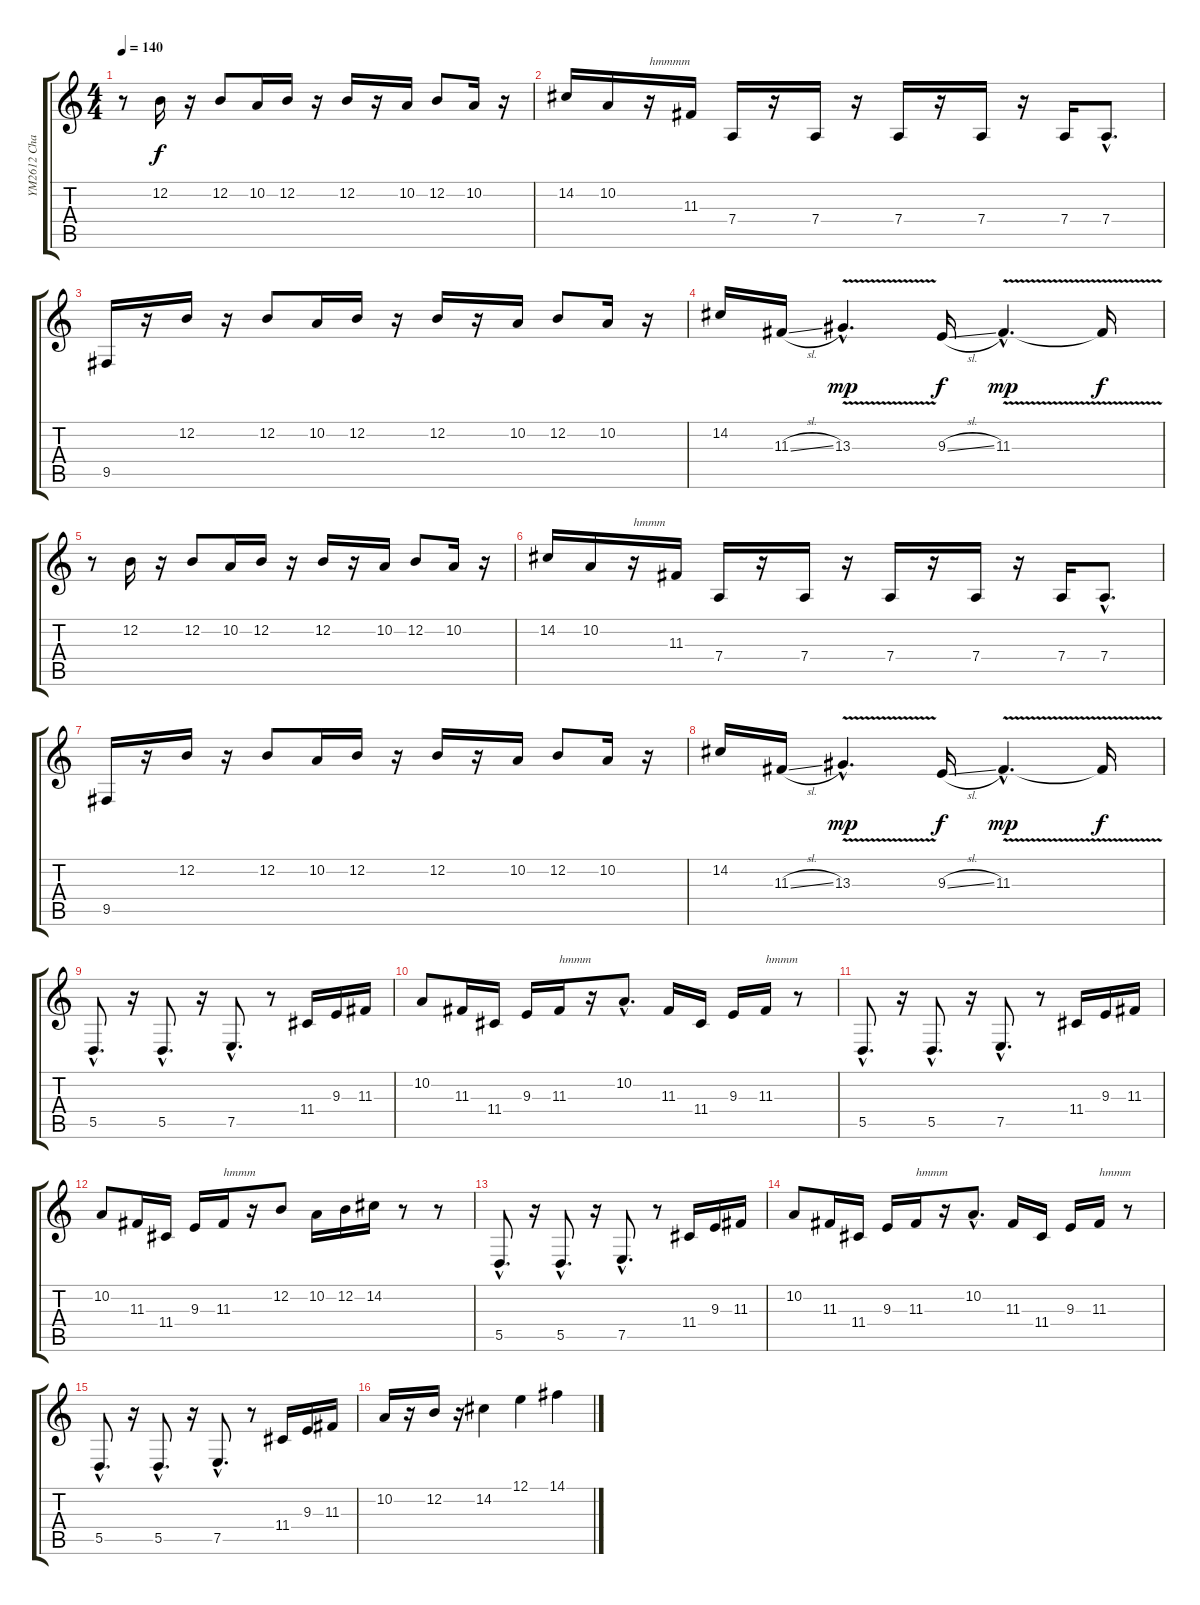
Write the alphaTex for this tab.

\track ("YM2612 Chan0" "YM2612 Cha") {instrument lead2sawtooth}
\staff {score tabs}
\tuning (E4 B3 G3 D3 A2 E2) {hide}
\ts (4 4)
\tempo 140
\clef g2
\ks c
r.8{dy f} 12.2.16 r.16 12.2.8 10.2.16 12.2.16 r.16 12.2.16 r.16 10.2.16 12.2.8 10.2.16 r.16 |
14.2.16 10.2.16 r.16{txt "hmmmm"} 11.3.16 7.4.16 r.16 7.4.16 r.16 7.4.16 r.16 7.4.16 r.16 7.4.16 7.4{hac}.8{d} |
9.5.16 r.16 12.2.16 r.16 12.2.8 10.2.16 12.2.16 r.16 12.2.16 r.16 10.2.16 12.2.8 10.2.16 r.16 |
14.2.16 11.3{sl}.16 13.3{v hac}.4{d dy mp} 9.3{sl}.16{dy f} 11.3{v hac}.4{d dy mp} 11.3{t}.16{dy f} |
r.8 12.2.16 r.16 12.2.8 10.2.16 12.2.16 r.16 12.2.16 r.16 10.2.16 12.2.8 10.2.16 r.16 |
14.2.16 10.2.16 r.16{txt "hmmm"} 11.3.16 7.4.16 r.16 7.4.16 r.16 7.4.16 r.16 7.4.16 r.16 7.4.16 7.4{hac}.8{d} |
9.5.16 r.16 12.2.16 r.16 12.2.8 10.2.16 12.2.16 r.16 12.2.16 r.16 10.2.16 12.2.8 10.2.16 r.16 |
14.2.16 11.3{sl}.16 13.3{v hac}.4{d dy mp} 9.3{sl}.16{dy f} 11.3{v hac}.4{d dy mp} 11.3{t}.16{dy f} |
5.5{hac}.8{d} r.16 5.5{hac}.8{d} r.16 7.5{hac}.8{d} r.8 11.4.16 9.3.16 11.3.16 |
10.2.8 11.3.16 11.4.16 9.3.16 11.3.16{txt "hmmm"} r.16 10.2{hac}.8{d} 11.3.16 11.4.16 9.3.16 11.3.16{txt "hmmm"} r.8 |
5.5{hac}.8{d} r.16 5.5{hac}.8{d} r.16 7.5{hac}.8{d} r.8 11.4.16 9.3.16 11.3.16 |
10.2.8 11.3.16 11.4.16 9.3.16 11.3.16{txt "hmmm"} r.16 12.2.8 10.2.16 12.2.16 14.2.16 r.8 r.8 |
5.5{hac}.8{d} r.16 5.5{hac}.8{d} r.16 7.5{hac}.8{d} r.8 11.4.16 9.3.16 11.3.16 |
10.2.8 11.3.16 11.4.16 9.3.16 11.3.16{txt "hmmm"} r.16 10.2{hac}.8{d} 11.3.16 11.4.16 9.3.16 11.3.16{txt "hmmm"} r.8 |
5.5{hac}.8{d} r.16 5.5{hac}.8{d} r.16 7.5{hac}.8{d} r.8 11.4.16 9.3.16 11.3.16 |
10.2.16 r.16 12.2.16 r.16 14.2.4 12.1.4 14.1.4
